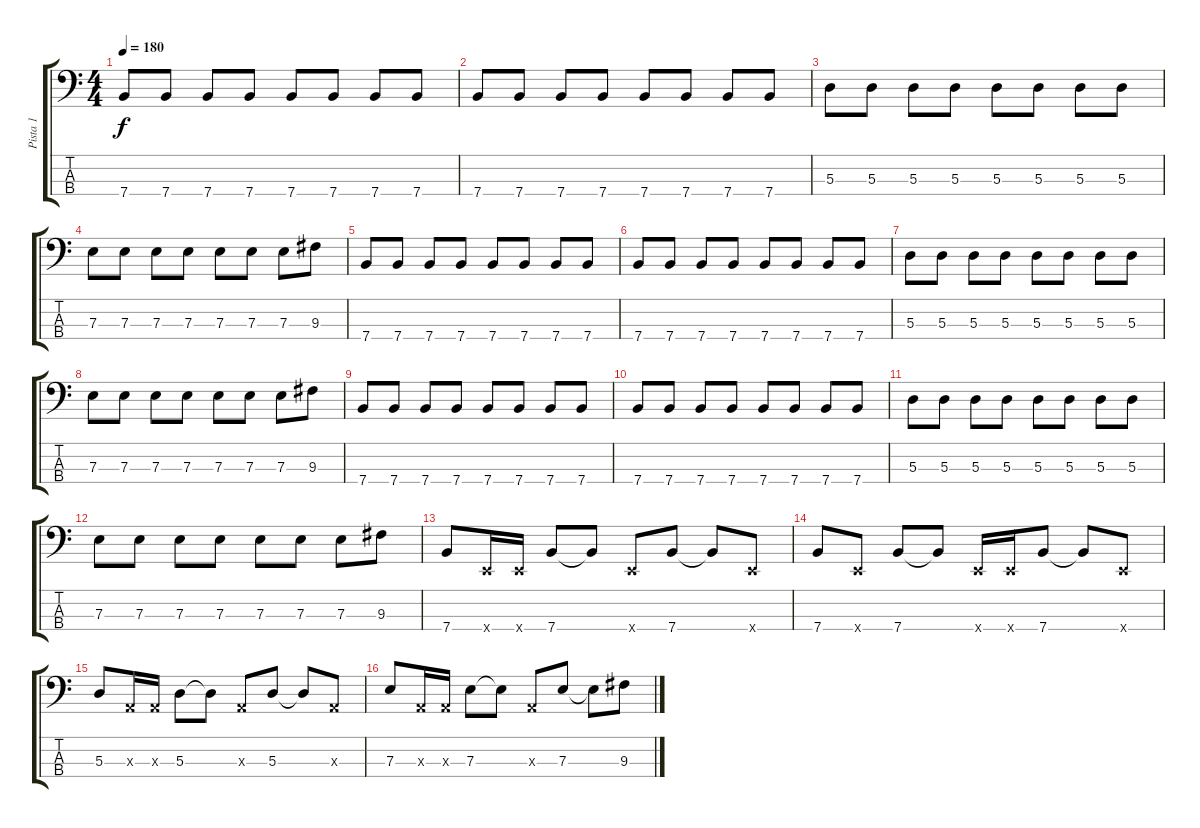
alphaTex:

\track ("Pista 1" "Pista 1") {instrument electricbassfinger}
\staff {score tabs}
\tuning (G2 D2 A1 E1) {hide}
\ts (4 4)
\tempo 180
\clef f4
\ks c
7.4.8{dy f instrument electricbassfinger} 7.4.8 7.4.8 7.4.8 7.4.8 7.4.8 7.4.8 7.4.8 |
7.4.8 7.4.8 7.4.8 7.4.8 7.4.8 7.4.8 7.4.8 7.4.8 |
5.3.8 5.3.8 5.3.8 5.3.8 5.3.8 5.3.8 5.3.8 5.3.8 |
7.3.8 7.3.8 7.3.8 7.3.8 7.3.8 7.3.8 7.3.8 9.3.8 |
7.4.8 7.4.8 7.4.8 7.4.8 7.4.8 7.4.8 7.4.8 7.4.8 |
7.4.8 7.4.8 7.4.8 7.4.8 7.4.8 7.4.8 7.4.8 7.4.8 |
5.3.8 5.3.8 5.3.8 5.3.8 5.3.8 5.3.8 5.3.8 5.3.8 |
7.3.8 7.3.8 7.3.8 7.3.8 7.3.8 7.3.8 7.3.8 9.3.8 |
7.4.8 7.4.8 7.4.8 7.4.8 7.4.8 7.4.8 7.4.8 7.4.8 |
7.4.8 7.4.8 7.4.8 7.4.8 7.4.8 7.4.8 7.4.8 7.4.8 |
5.3.8 5.3.8 5.3.8 5.3.8 5.3.8 5.3.8 5.3.8 5.3.8 |
7.3.8 7.3.8 7.3.8 7.3.8 7.3.8 7.3.8 7.3.8 9.3.8 |
7.4.8 0.4{x}.16 0.4{x}.16 7.4.8 7.4{t}.8 0.4{x}.8 7.4.8 7.4{t}.8 0.4{x}.8 |
7.4.8 0.4{x}.8 7.4.8 7.4{t}.8 0.4{x}.16 0.4{x}.16 7.4.8 7.4{t}.8 0.4{x}.8 |
5.3.8 0.3{x}.16 0.3{x}.16 5.3.8 5.3{t}.8 0.3{x}.8 5.3.8 5.3{t}.8 0.3{x}.8 |
7.3.8 0.3{x}.16 0.3{x}.16 7.3.8 7.3{t}.8 0.3{x}.8 7.3.8 7.3{t}.8 9.3.8
